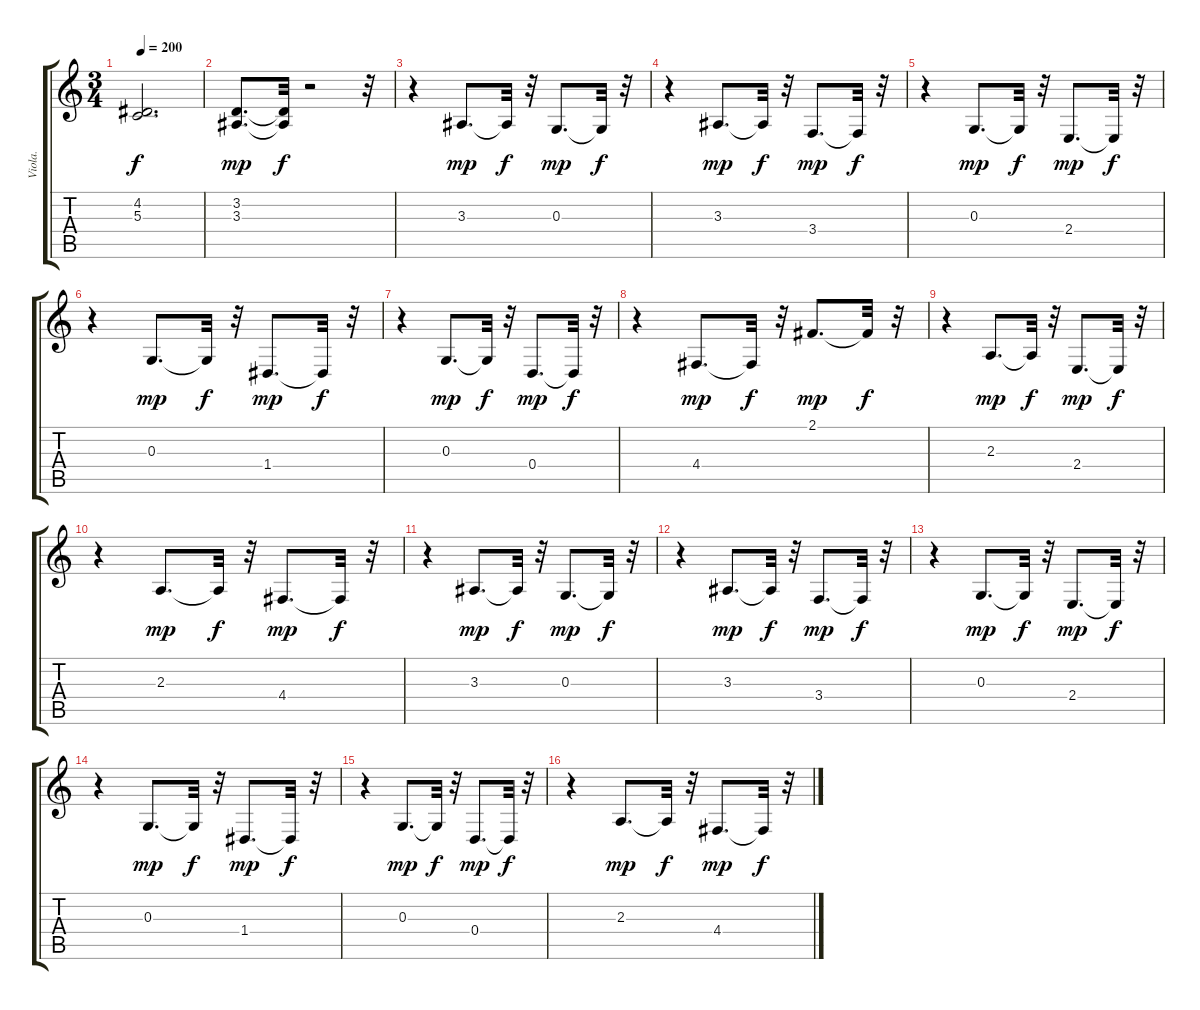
\track ("Viola." "Viola.") {instrument stringensemble2}
\staff {score tabs}
\tuning (E4 B3 G3 D3 A2 E2) {hide}
\ts (3 4)
\tempo 200
\clef g2
\ks c
(4.2{t} 5.3{t}).2{d dy f} |
(3.2 3.3).8{d dy mp} (3.2{t} 3.3{t}).32{dy f} r.2 r.32 |
r.4 3.3.8{d dy mp instrument pizzicatostrings} 3.3{t}.32{dy f} r.32 0.3.8{d dy mp} 0.3{t}.32{dy f} r.32 |
r.4 3.3.8{d dy mp} 3.3{t}.32{dy f} r.32 3.4.8{d dy mp} 3.4{t}.32{dy f} r.32 |
r.4 0.3.8{d dy mp} 0.3{t}.32{dy f} r.32 2.4.8{d dy mp} 2.4{t}.32{dy f} r.32 |
r.4 0.3.8{d dy mp} 0.3{t}.32{dy f} r.32 1.4.8{d dy mp} 1.4{t}.32{dy f} r.32 |
r.4 0.3.8{d dy mp} 0.3{t}.32{dy f} r.32 0.4.8{d dy mp} 0.4{t}.32{dy f} r.32 |
r.4 4.4.8{d dy mp} 4.4{t}.32{dy f} r.32 2.1.8{d dy mp} 2.1{t}.32{dy f} r.32 |
r.4 2.3.8{d dy mp} 2.3{t}.32{dy f} r.32 2.4.8{d dy mp} 2.4{t}.32{dy f} r.32 |
r.4 2.3.8{d dy mp} 2.3{t}.32{dy f} r.32 4.4.8{d dy mp} 4.4{t}.32{dy f} r.32 |
r.4 3.3.8{d dy mp} 3.3{t}.32{dy f} r.32 0.3.8{d dy mp} 0.3{t}.32{dy f} r.32 |
r.4 3.3.8{d dy mp} 3.3{t}.32{dy f} r.32 3.4.8{d dy mp} 3.4{t}.32{dy f} r.32 |
r.4 0.3.8{d dy mp} 0.3{t}.32{dy f} r.32 2.4.8{d dy mp} 2.4{t}.32{dy f} r.32 |
r.4 0.3.8{d dy mp} 0.3{t}.32{dy f} r.32 1.4.8{d dy mp} 1.4{t}.32{dy f} r.32 |
r.4 0.3.8{d dy mp} 0.3{t}.32{dy f} r.32 0.4.8{d dy mp} 0.4{t}.32{dy f} r.32 |
r.4 2.3.8{d dy mp} 2.3{t}.32{dy f} r.32 4.4.8{d dy mp} 4.4{t}.32{dy f} r.32
